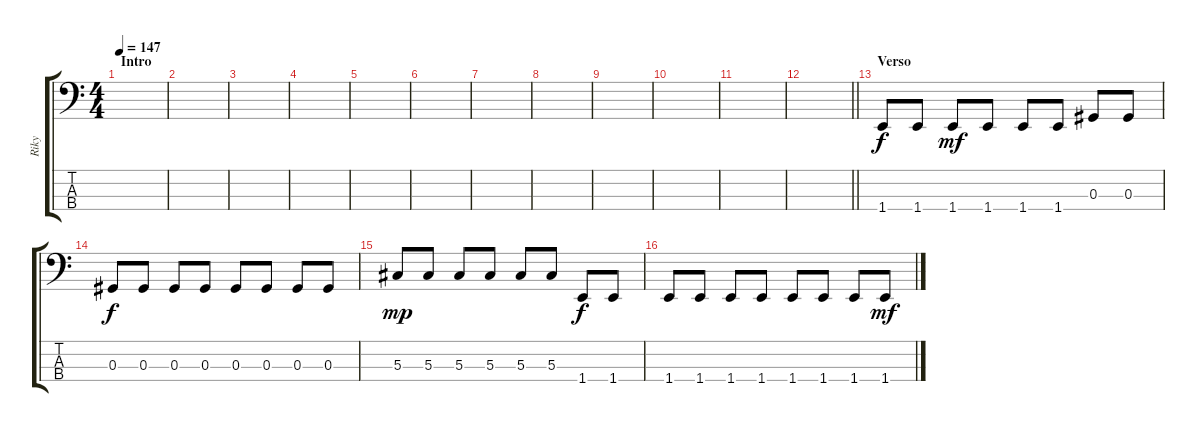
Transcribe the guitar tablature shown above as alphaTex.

\track ("Riky" "Riky") {instrument electricbasspick}
\staff {score tabs}
\tuning (Gb2 Db2 Ab1 Eb1) {hide}
\ts (4 4)
\section ("" "Intro")
\tempo 147
\clef f4
\ks c
|
|
|
|
|
|
|
|
|
|
|
\barLineRight lightlight
|
\section ("" "Verso")
1.4.8 1.4.8 1.4.8{dy mf} 1.4.8 1.4.8 1.4.8 0.3.8 0.3.8 |
0.3.8{dy f} 0.3.8 0.3.8 0.3.8 0.3.8 0.3.8 0.3.8 0.3.8 |
5.3.8{dy mp} 5.3.8 5.3.8 5.3.8 5.3.8 5.3.8 1.4.8{dy f} 1.4.8 |
1.4.8 1.4.8 1.4.8 1.4.8 1.4.8 1.4.8 1.4.8 1.4.8{dy mf}
